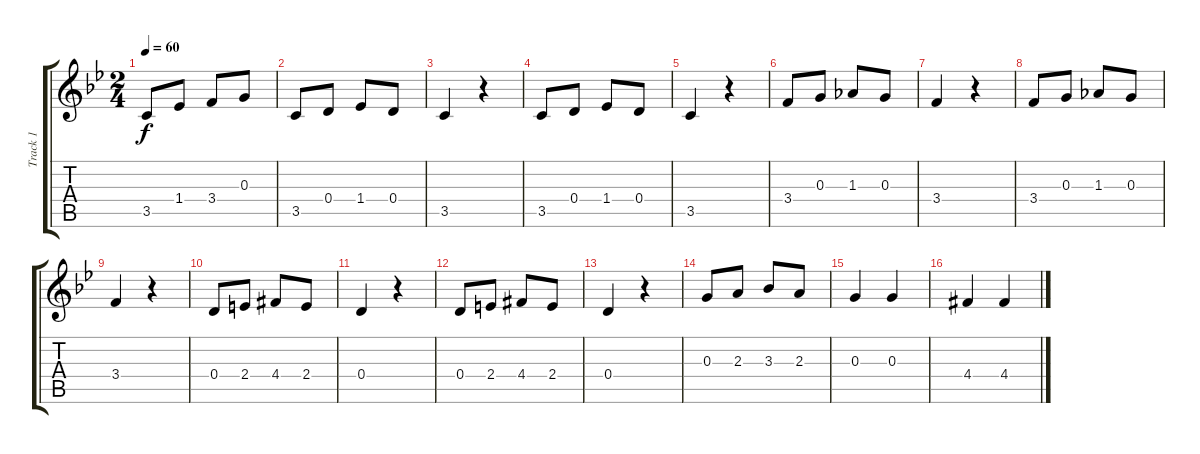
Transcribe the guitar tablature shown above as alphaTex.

\track ("Track 1" "Track 1") {instrument acousticguitarsteel}
\staff {score tabs}
\tuning (E4 B3 G3 D3 A2 D2) {hide}
\ts (2 4)
\tempo 60
\clef g2
\ks bb
3.5.8{dy f} 1.4.8 3.4.8 0.3.8 |
3.5.8 0.4.8 1.4.8 0.4.8 |
3.5.4 r.4 |
3.5.8 0.4.8 1.4.8 0.4.8 |
3.5.4 r.4 |
3.4.8 0.3.8 1.3.8 0.3.8 |
3.4.4 r.4 |
3.4.8 0.3.8 1.3.8 0.3.8 |
3.4.4 r.4 |
0.4.8 2.4.8 4.4{acc #}.8 2.4.8 |
0.4.4 r.4 |
0.4.8 2.4.8 4.4{acc #}.8 2.4.8 |
0.4.4 r.4 |
0.3.8 2.3.8 3.3.8 2.3.8 |
0.3.4 0.3.4 |
4.4{acc #}.4 4.4{acc #}.4
